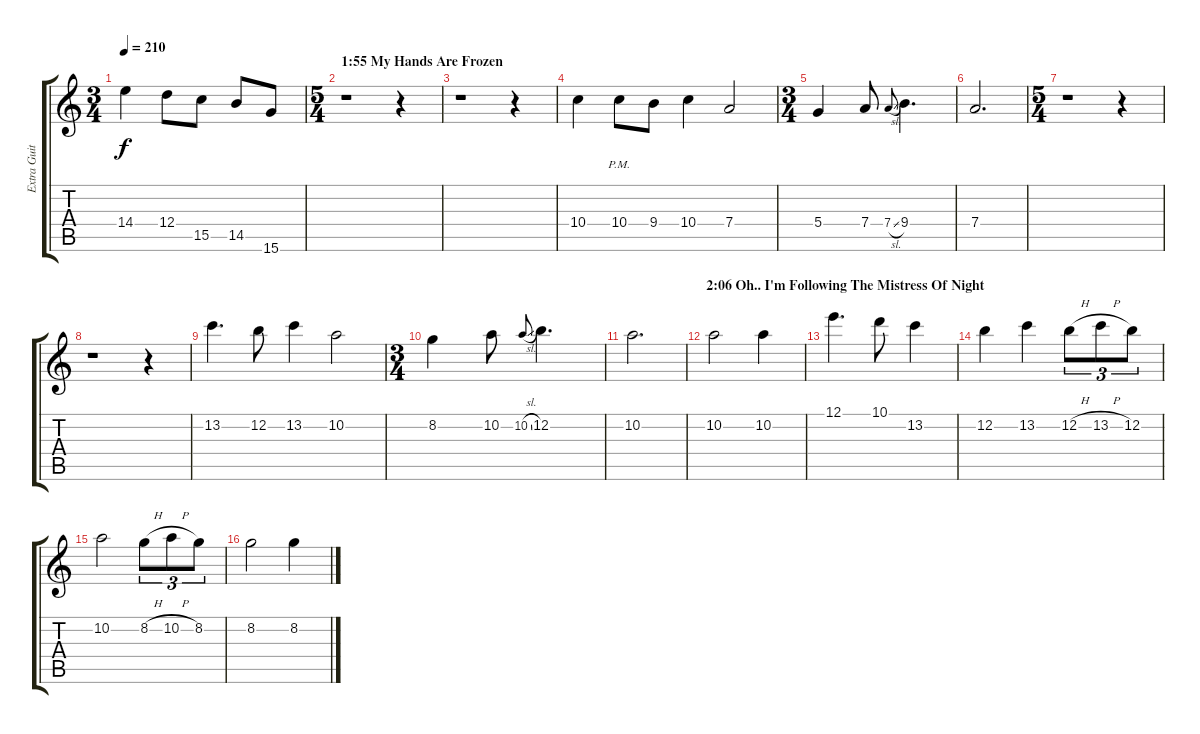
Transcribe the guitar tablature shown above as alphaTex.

\track ("Extra Guitar 1" "Extra Guit") {instrument distortionguitar}
\staff {score tabs}
\tuning (E4 B3 G3 D3 A2 E2) {hide}
\ts (3 4)
\tempo 210
\clef g2
\ks c
14.4.4{dy f} 12.4.8 15.5.8 14.5.8 15.6.8 |
\ts (5 4)
\section ("" "1:55 My Hands Are Frozen")
r.1 r.4 |
r.1 r.4 |
10.4.4 10.4{pm}.8 9.4.8 10.4.4 7.4.2 |
\ts (3 4)
5.4.4 7.4.8 7.4{sl}.8{gr onbeat} 9.4.4{d} |
7.4.2{d} |
\ts (5 4)
r.1 r.4 |
r.1 r.4 |
13.2.4{d} 12.2.8 13.2.4 10.2.2 |
\ts (3 4)
8.2.4 10.2.8 10.2{sl}.8{gr onbeat} 12.2.4{d} |
10.2.2{d} |
\section ("" "2:06 Oh.. I'm Following The Mistress Of Night")
10.2.2 10.2.4 |
12.1.4{d} 10.1.8 13.2.4 |
12.2.4 13.2.4 12.2{h}.8{tu (3 2)} 13.2{h}.8{tu (3 2)} 12.2.8{tu (3 2)} |
10.2.2 8.2{h}.8{tu (3 2)} 10.2{h}.8{tu (3 2)} 8.2.8{tu (3 2)} |
8.2.2 8.2.4
